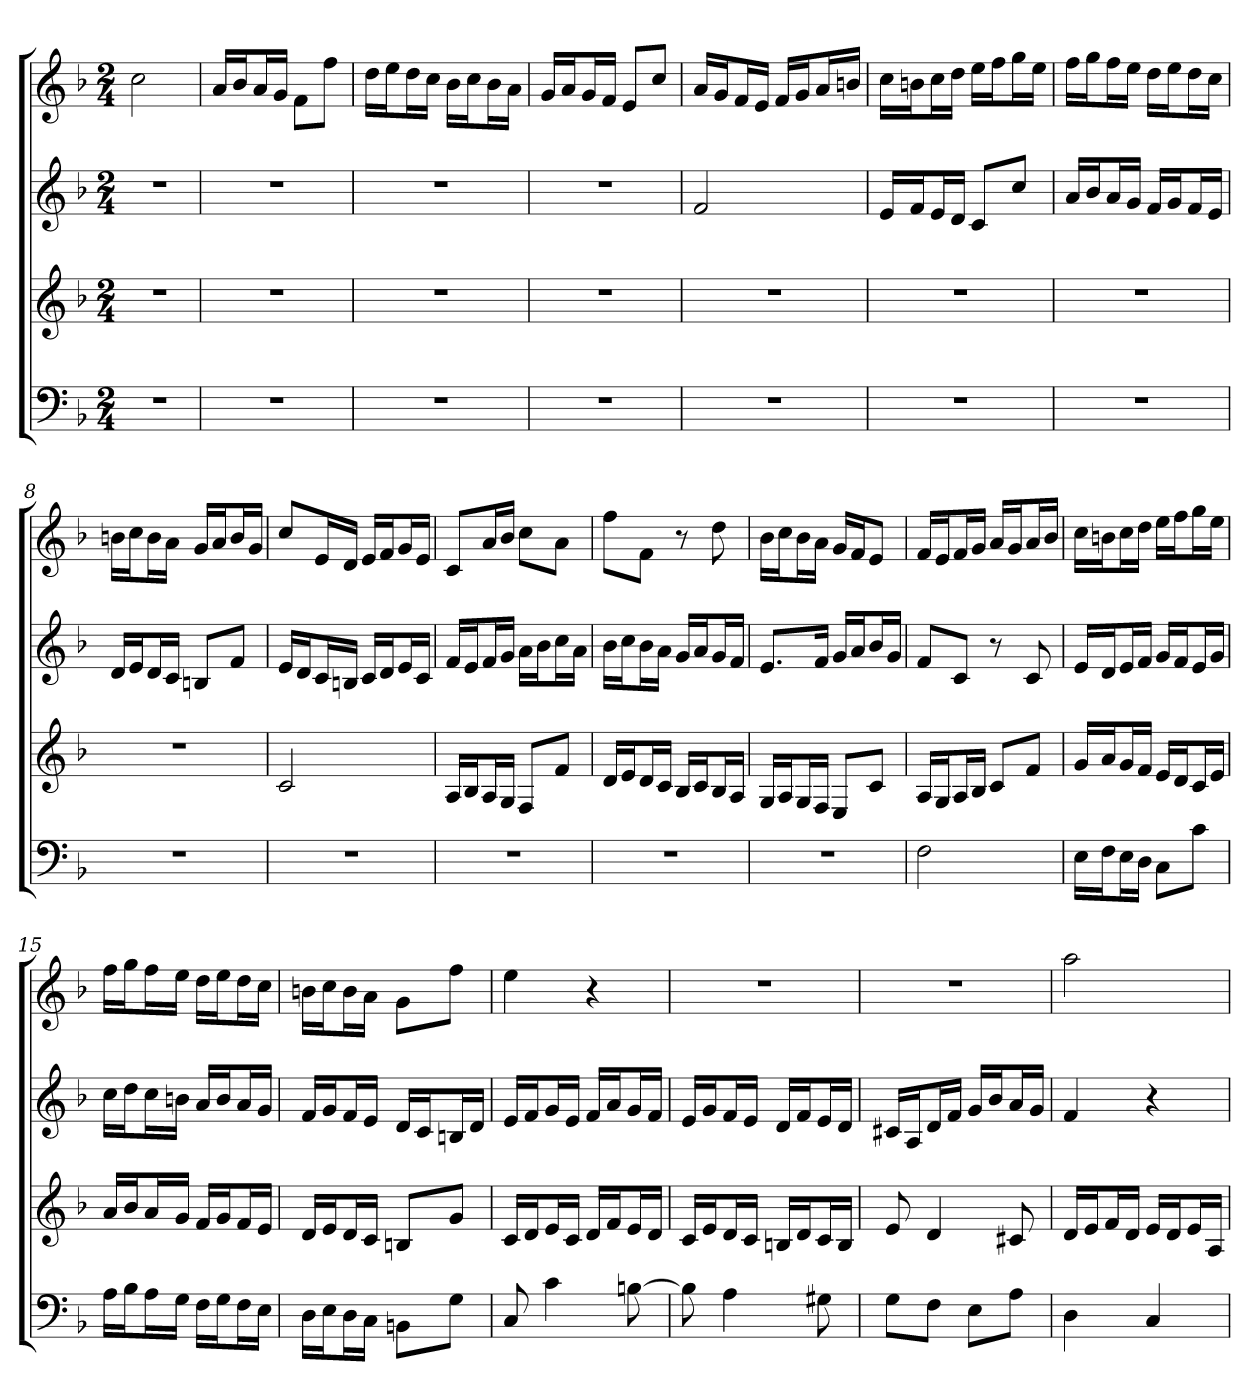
**kern	**kern	**kern	**kern
*part4	*part3	*part2	*part1
*staff4	*staff3	*staff2	*staff1
*k[b-]	*k[b-]	*k[b-]	*k[b-]
*F:	*F:	*F:	*F:
*M2/4	*M2/4	*M2/4	*M2/4
=	=	=	=
2r	2r	2r	2cc
=2	=2	=2	=2
2r	2r	2r	16aLL
.	.	.	16b-J
.	.	.	16aL
.	.	.	16gJJ
.	.	.	8fL
.	.	.	8ffJ
=3	=3	=3	=3
2r	2r	2r	16ddLL
.	.	.	16eeJ
.	.	.	16ddL
.	.	.	16ccJJ
.	.	.	16b-LL
.	.	.	16ccJ
.	.	.	16b-L
.	.	.	16aJJ
=4	=4	=4	=4
2r	2r	2r	16gLL
.	.	.	16aJ
.	.	.	16gL
.	.	.	16fJJ
.	.	.	8eL
.	.	.	8ccJ
=5	=5	=5	=5
2r	2r	2f	16aLL
.	.	.	16gJ
.	.	.	16fL
.	.	.	16eJJ
.	.	.	16fLL
.	.	.	16gJ
.	.	.	16aL
.	.	.	16bnJJ
=6	=6	=6	=6
2r	2r	16eLL	16ccLL
.	.	16fJ	16bnJ
.	.	16eL	16ccL
.	.	16dJJ	16ddJJ
.	.	8cL	16eeLL
.	.	.	16ffJ
.	.	8ccJ	16ggL
.	.	.	16eeJJ
=7	=7	=7	=7
2r	2r	16aLL	16ffLL
.	.	16b-J	16ggJ
.	.	16aL	16ffL
.	.	16gJJ	16eeJJ
.	.	16fLL	16ddLL
.	.	16gJ	16eeJ
.	.	16fL	16ddL
.	.	16eJJ	16ccJJ
=8	=8	=8	=8
2r	2r	16dLL	16bnLL
.	.	16eJ	16ccJ
.	.	16dL	16bL
.	.	16cJJ	16aJJ
.	.	8BnL	16gLL
.	.	.	16aJ
.	.	8fJ	16bL
.	.	.	16gJJ
=9	=9	=9	=9
2r	2c	16eLL	8ccL
.	.	16dJ	.
.	.	16cL	16eL
.	.	16BnJJ	16dJJ
.	.	16cLL	16eLL
.	.	16dJ	16fJ
.	.	16eL	16gL
.	.	16cJJ	16eJJ
=10	=10	=10	=10
2r	16ALL	16fLL	8cL
.	16B-J	16eJ	.
.	16AL	16fL	16aL
.	16GJJ	16gJJ	16b-JJ
.	8FL	16aLL	8ccL
.	.	16b-J	.
.	8fJ	16ccL	8aJ
.	.	16aJJ	.
=11	=11	=11	=11
2r	16dLL	16b-LL	8ffL
.	16eJ	16ccJ	.
.	16dL	16b-L	8fJ
.	16cJJ	16aJJ	.
.	16B-LL	16gLL	8r
.	16cJ	16aJ	.
.	16B-L	16gL	8dd
.	16AJJ	16fJJ	.
=12	=12	=12	=12
2r	16GLL	8.eL	16b-LL
.	16AJ	.	16ccJ
.	16GL	.	16b-L
.	16FJJ	16fJk	16aJJ
.	8EL	16gLL	16gLL
.	.	16aJ	16fJ
.	8cJ	16b-L	8eJ
.	.	16gJJ	.
=13	=13	=13	=13
2F	16ALL	8fL	16fLL
.	16GJ	.	16eJ
.	16AL	8cJ	16fL
.	16B-JJ	.	16gJJ
.	8cL	8r	16aLL
.	.	.	16gJ
.	8fJ	8c	16aL
.	.	.	16b-JJ
=14	=14	=14	=14
16ELL	16gLL	16eLL	16ccLL
16FJ	16aJ	16dJ	16bnJ
16EL	16gL	16eL	16ccL
16DJJ	16fJJ	16fJJ	16ddJJ
8CL	16eLL	16gLL	16eeLL
.	16dJ	16fJ	16ffJ
8cJ	16cL	16eL	16ggL
.	16eJJ	16gJJ	16eeJJ
=15	=15	=15	=15
16ALL	16aLL	16ccLL	16ffLL
16B-J	16b-J	16ddJ	16ggJ
16AL	16aL	16ccL	16ffL
16GJJ	16gJJ	16bnJJ	16eeJJ
16FLL	16fLL	16aLL	16ddLL
16GJ	16gJ	16bJ	16eeJ
16FL	16fL	16aL	16ddL
16EJJ	16eJJ	16gJJ	16ccJJ
=16	=16	=16	=16
16DLL	16dLL	16fLL	16bnLL
16EJ	16eJ	16gJ	16ccJ
16DL	16dL	16fL	16bL
16CJJ	16cJJ	16eJJ	16aJJ
8BBnL	8BnL	16dLL	8gL
.	.	16cJ	.
8GJ	8gJ	16BnL	8ffJ
.	.	16dJJ	.
=17	=17	=17	=17
8C	16cLL	16eLL	4ee
.	16dJ	16fJ	.
4c	16eL	16gL	.
.	16cJJ	16eJJ	.
.	16dLL	16fLL	4r
.	16fJ	16aJ	.
[8Bn	16eL	16gL	.
.	16dJJ	16fJJ	.
=18	=18	=18	=18
8B]	16cLL	16eLL	2r
.	16eJ	16gJ	.
4A	16dL	16fL	.
.	16cJJ	16eJJ	.
.	16BnLL	16dLL	.
.	16dJ	16fJ	.
8G#X	16cL	16eL	.
.	16BJJ	16dJJ	.
=19	=19	=19	=19
8GL	8e	16c#XLL	2r
.	.	16AJ	.
8FJ	4d	16dL	.
.	.	16fJJ	.
8EL	.	16gLL	.
.	.	16b-J	.
8AJ	8c#X	16aL	.
.	.	16gJJ	.
=20	=20	=20	=20
4D	16dLL	4f	2aa
.	16eJ	.	.
.	16fL	.	.
.	16dJJ	.	.
4C	16eLL	4r	.
.	16dJ	.	.
.	16eL	.	.
.	16AJJ	.	.
=	=	=	=
*-	*-	*-	*-
